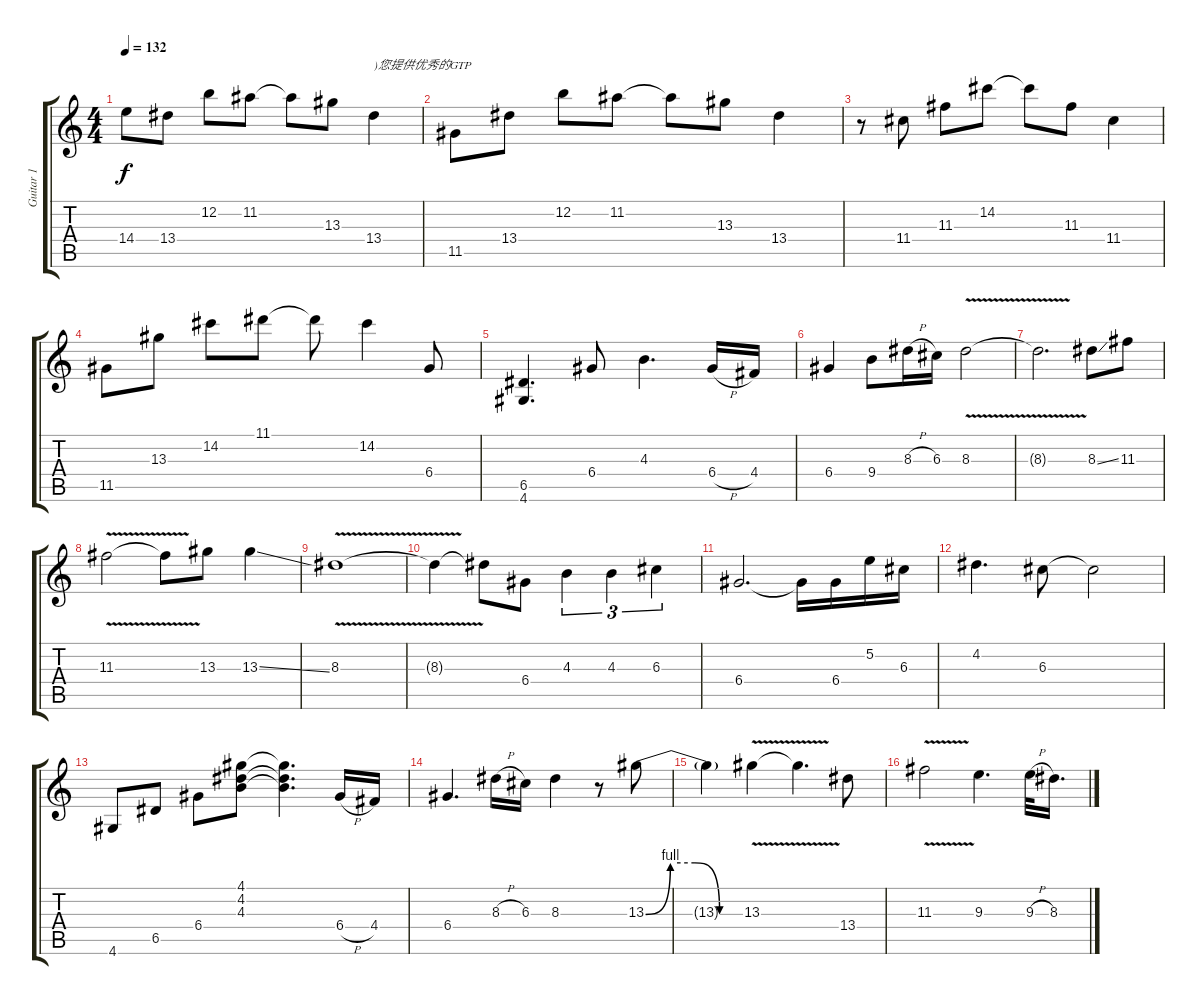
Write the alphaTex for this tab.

\track ("Guitar 1" "Guitar 1") {instrument overdrivenguitar}
\staff {score tabs}
\tuning (E4 B3 G3 D3 A2 E2) {hide}
\ts (4 4)
\tempo 132
\clef g2
\ks c
14.4.8{dy f} 13.4.8 12.2.8 11.2.8 11.2{t}.8 13.3.8 13.4.4{txt ")您提供优秀的GTP"} |
11.5.8 13.4.8 12.2.8 11.2.8 11.2{t}.8 13.3.8 13.4.4 |
r.8 11.4.8 11.3.8 14.2.8 14.2{t}.8 11.3.8 11.4.4 |
11.5.8 13.3.8 14.2.8 11.1.8 11.1{t}.8 14.2.4 6.4.8 |
(6.5 4.6).4{d} 6.4.8 4.3.4{d} 6.4{h}.16 4.4.16 |
6.4.4 9.4.8 8.3{h}.16 6.3.16 8.3{v}.2 |
8.3{t}.2{d} 8.3{ss}.8 11.3.8 |
11.3{v}.2 11.3{t}.8 13.3.8 13.3{ss}.4 |
8.3{v}.1 |
8.3{t}.4 8.3{t}.8 6.4.8 4.3.4{tu (3 2)} 4.3.4{tu (3 2)} 6.3.4{tu (3 2)} |
6.4.2{d} 6.4{t}.16 6.4.16 5.2.16 6.3.16 |
4.2.4{d} 6.3.8 6.3{t}.2 |
4.6.8 6.5.8 6.4.8 (4.1 4.2 4.3).8 (4.1{t} 4.2{t} 4.3{t}).4{d} 6.4{h}.16 4.4.16 |
6.4.4{d} 8.3{h}.16 6.3.16 8.3.4 r.8 13.3{be (custom 0 0 15 4 30 4 45 0 60 0)}.8 |
13.3{t}.4 13.3{v}.4 13.3{t}.4{d} 13.4.8 |
11.3{v}.2 9.3.4{d} 9.3{h}.32 8.3.16{d}
